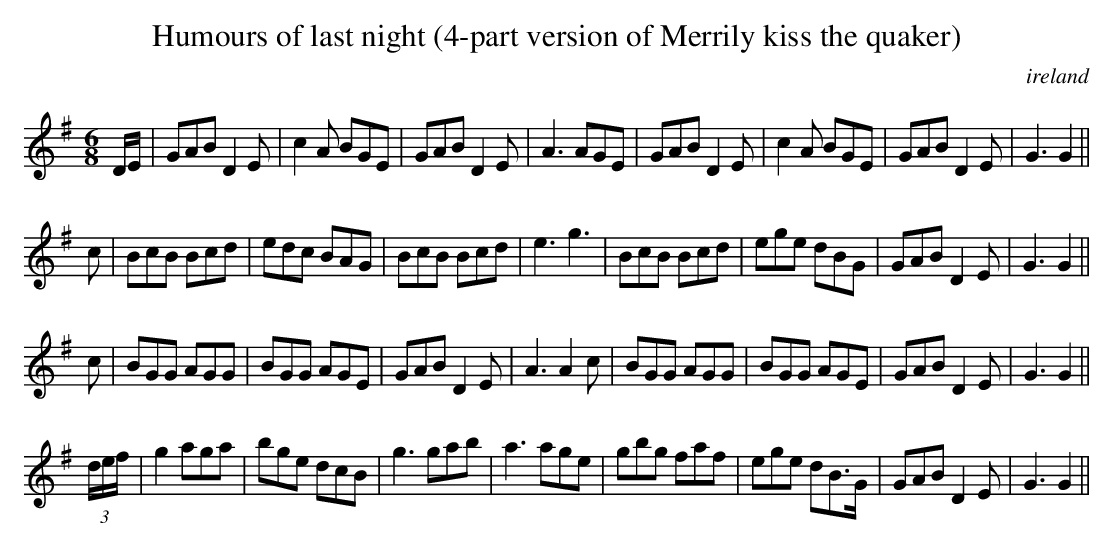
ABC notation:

X:1
T:Humours of last night (4-part version of Merrily kiss the quaker)
O:ireland
M:6/8
K:G
D/E/ |\
GAB D2E | c2A BGE | GAB D2E | A3 AGE |\
GAB D2E | c2A BGE | GAB D2E | G3 G2 ||
c |\
BcB Bcd | edc BAG | BcB Bcd | e3 g3 |\
BcB Bcd | ege dBG | GAB D2E | G3 G2 ||
c |\
BGG AGG | BGG AGE | GAB D2E | A3 A2 c |\
BGG AGG | BGG AGE | GAB D2E | G3 G2 ||
(3d/e/f/ |\
g2 aga | bge dcB | g3 gab | a3 age | \
gbg faf | ege dB>G | GAB D2E | G3 G2 ||
